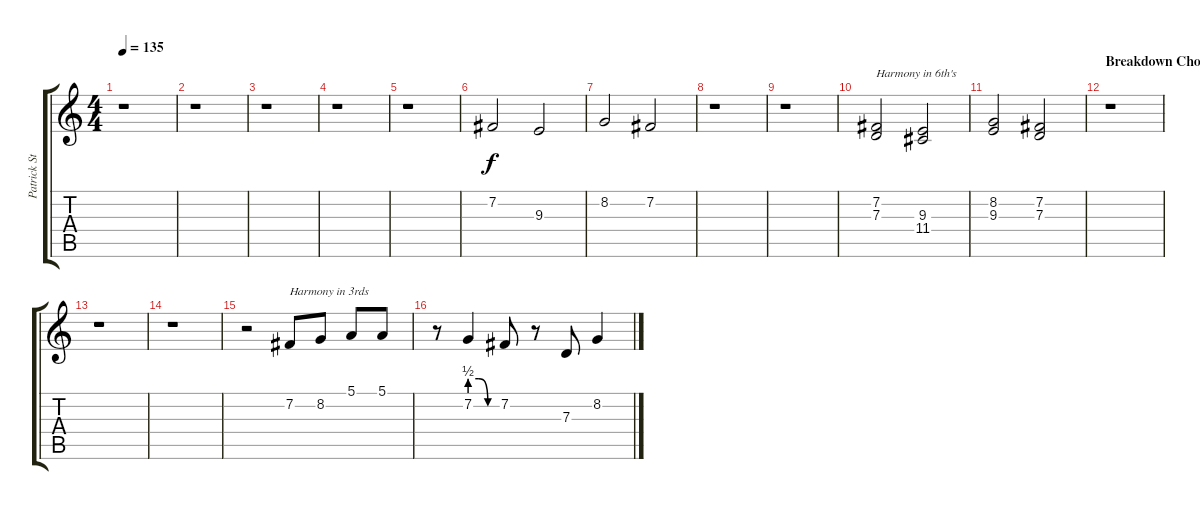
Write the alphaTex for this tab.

\track ("Patrick Stumph (Backing Vocals and Harmo" "Patrick St") {instrument oboe}
\staff {score tabs}
\tuning (E4 B3 G3 D3 A2 E2) {hide}
\ts (4 4)
\tempo 135
\clef g2
\ks c
r.1{dy f} |
r.1 |
r.1 |
r.1 |
r.1 |
7.2.2 9.3.2 |
8.2.2 7.2.2 |
r.1 |
r.1 |
(7.2 7.3).2{txt "Harmony in 6th's"} (9.3 11.4).2 |
(8.2 9.3).2 (7.2 7.3).2 |
\section ("" "Breakdown Chorus")
r.1 |
r.1 |
r.1 |
r.2 7.2.8{txt "Harmony in 3rds"} 8.2.8 5.1.8 5.1.8 |
r.8 7.2{be (custom 0 2 20 2 40 0 60 0)}.4 7.2.8 r.8 7.3.8 8.2.4
